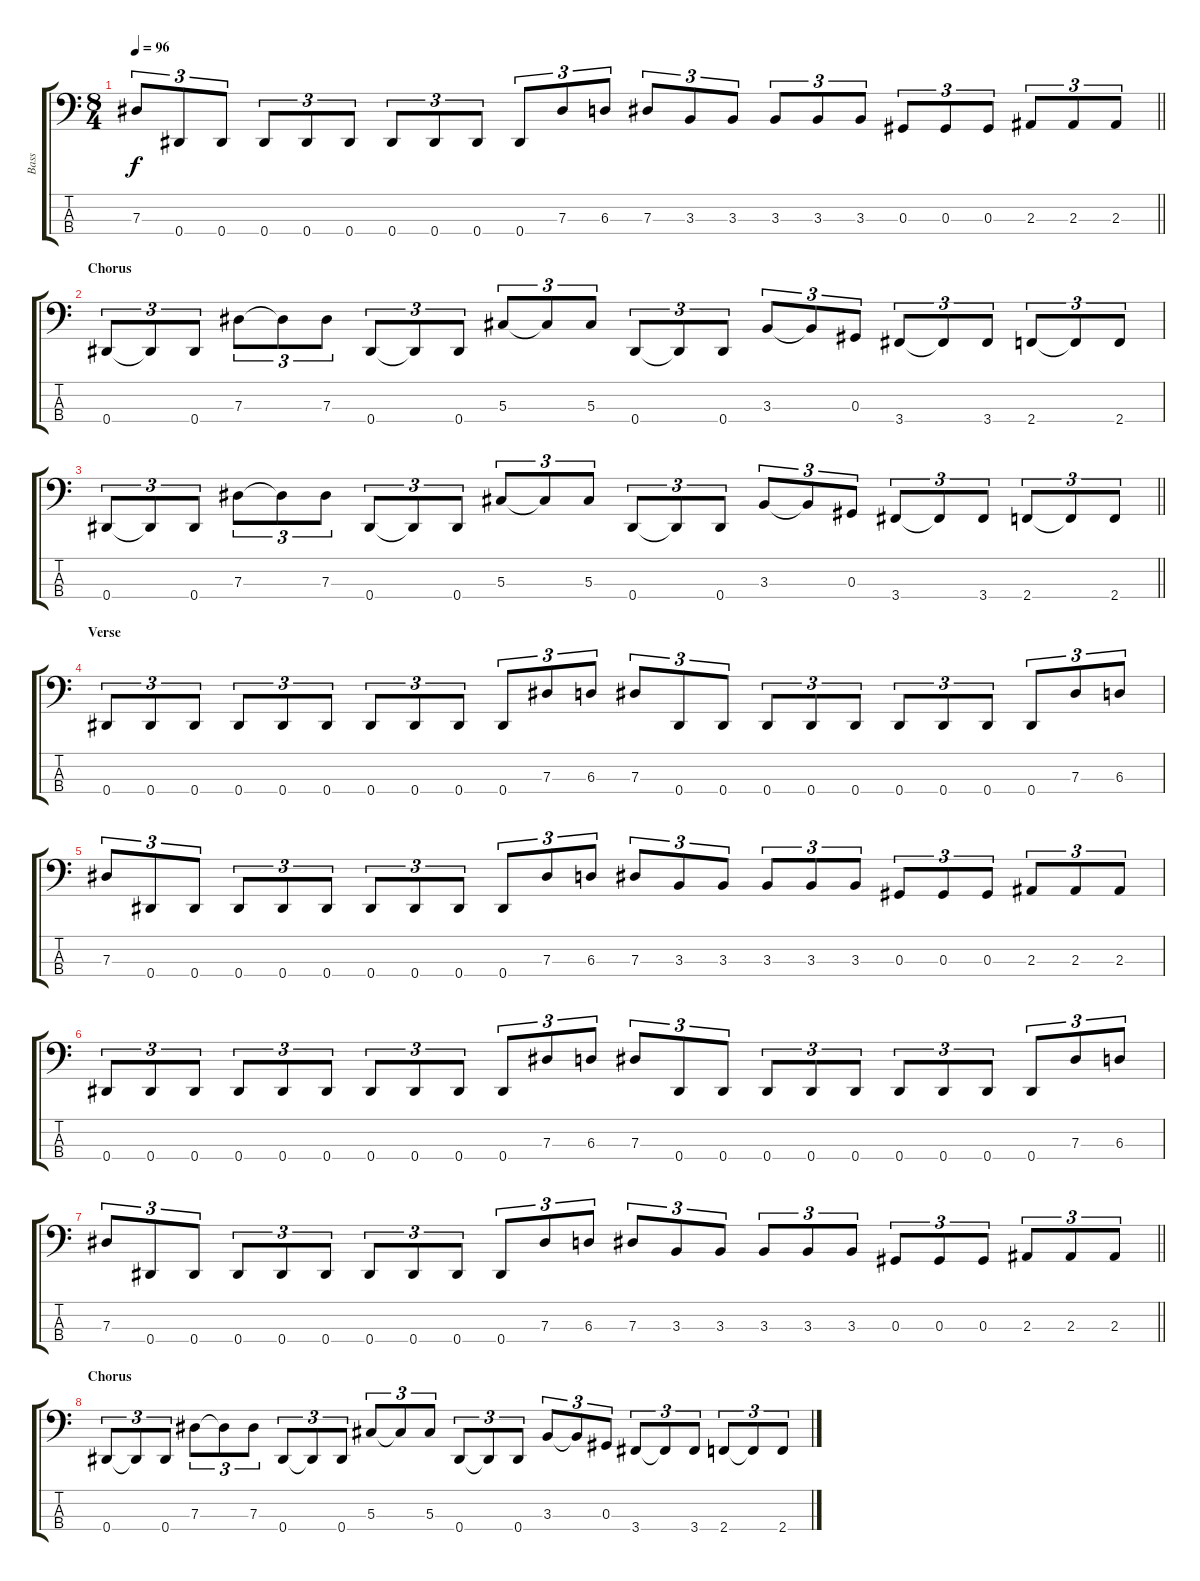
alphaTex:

\track ("Bass" "Bass") {instrument electricbassfinger}
\staff {score tabs}
\tuning (Gb2 Db2 Ab1 Eb1) {hide}
\ts (8 4)
\tempo 96
\clef f4
\barLineRight lightlight
\ks c
7.3.8{tu (3 2) dy f} 0.4.8{tu (3 2)} 0.4.8{tu (3 2)} 0.4.8{tu (3 2)} 0.4.8{tu (3 2)} 0.4.8{tu (3 2)} 0.4.8{tu (3 2)} 0.4.8{tu (3 2)} 0.4.8{tu (3 2)} 0.4.8{tu (3 2)} 7.3.8{tu (3 2)} 6.3.8{tu (3 2)} 7.3.8{tu (3 2)} 3.3.8{tu (3 2)} 3.3.8{tu (3 2)} 3.3.8{tu (3 2)} 3.3.8{tu (3 2)} 3.3.8{tu (3 2)} 0.3.8{tu (3 2)} 0.3.8{tu (3 2)} 0.3.8{tu (3 2)} 2.3.8{tu (3 2)} 2.3.8{tu (3 2)} 2.3.8{tu (3 2)} |
\section ("" "Chorus")
0.4.8{tu (3 2)} 0.4{t}.8{tu (3 2)} 0.4.8{tu (3 2)} 7.3.8{tu (3 2)} 7.3{t}.8{tu (3 2)} 7.3.8{tu (3 2)} 0.4.8{tu (3 2)} 0.4{t}.8{tu (3 2)} 0.4.8{tu (3 2)} 5.3.8{tu (3 2)} 5.3{t}.8{tu (3 2)} 5.3.8{tu (3 2)} 0.4.8{tu (3 2)} 0.4{t}.8{tu (3 2)} 0.4.8{tu (3 2)} 3.3.8{tu (3 2)} 3.3{t}.8{tu (3 2)} 0.3.8{tu (3 2)} 3.4.8{tu (3 2)} 3.4{t}.8{tu (3 2)} 3.4.8{tu (3 2)} 2.4.8{tu (3 2)} 2.4{t}.8{tu (3 2)} 2.4.8{tu (3 2)} |
\barLineRight lightlight
0.4.8{tu (3 2)} 0.4{t}.8{tu (3 2)} 0.4.8{tu (3 2)} 7.3.8{tu (3 2)} 7.3{t}.8{tu (3 2)} 7.3.8{tu (3 2)} 0.4.8{tu (3 2)} 0.4{t}.8{tu (3 2)} 0.4.8{tu (3 2)} 5.3.8{tu (3 2)} 5.3{t}.8{tu (3 2)} 5.3.8{tu (3 2)} 0.4.8{tu (3 2)} 0.4{t}.8{tu (3 2)} 0.4.8{tu (3 2)} 3.3.8{tu (3 2)} 3.3{t}.8{tu (3 2)} 0.3.8{tu (3 2)} 3.4.8{tu (3 2)} 3.4{t}.8{tu (3 2)} 3.4.8{tu (3 2)} 2.4.8{tu (3 2)} 2.4{t}.8{tu (3 2)} 2.4.8{tu (3 2)} |
\section ("" "Verse")
0.4.8{tu (3 2)} 0.4.8{tu (3 2)} 0.4.8{tu (3 2)} 0.4.8{tu (3 2)} 0.4.8{tu (3 2)} 0.4.8{tu (3 2)} 0.4.8{tu (3 2)} 0.4.8{tu (3 2)} 0.4.8{tu (3 2)} 0.4.8{tu (3 2)} 7.3.8{tu (3 2)} 6.3.8{tu (3 2)} 7.3.8{tu (3 2)} 0.4.8{tu (3 2)} 0.4.8{tu (3 2)} 0.4.8{tu (3 2)} 0.4.8{tu (3 2)} 0.4.8{tu (3 2)} 0.4.8{tu (3 2)} 0.4.8{tu (3 2)} 0.4.8{tu (3 2)} 0.4.8{tu (3 2)} 7.3.8{tu (3 2)} 6.3.8{tu (3 2)} |
7.3.8{tu (3 2)} 0.4.8{tu (3 2)} 0.4.8{tu (3 2)} 0.4.8{tu (3 2)} 0.4.8{tu (3 2)} 0.4.8{tu (3 2)} 0.4.8{tu (3 2)} 0.4.8{tu (3 2)} 0.4.8{tu (3 2)} 0.4.8{tu (3 2)} 7.3.8{tu (3 2)} 6.3.8{tu (3 2)} 7.3.8{tu (3 2)} 3.3.8{tu (3 2)} 3.3.8{tu (3 2)} 3.3.8{tu (3 2)} 3.3.8{tu (3 2)} 3.3.8{tu (3 2)} 0.3.8{tu (3 2)} 0.3.8{tu (3 2)} 0.3.8{tu (3 2)} 2.3.8{tu (3 2)} 2.3.8{tu (3 2)} 2.3.8{tu (3 2)} |
0.4.8{tu (3 2)} 0.4.8{tu (3 2)} 0.4.8{tu (3 2)} 0.4.8{tu (3 2)} 0.4.8{tu (3 2)} 0.4.8{tu (3 2)} 0.4.8{tu (3 2)} 0.4.8{tu (3 2)} 0.4.8{tu (3 2)} 0.4.8{tu (3 2)} 7.3.8{tu (3 2)} 6.3.8{tu (3 2)} 7.3.8{tu (3 2)} 0.4.8{tu (3 2)} 0.4.8{tu (3 2)} 0.4.8{tu (3 2)} 0.4.8{tu (3 2)} 0.4.8{tu (3 2)} 0.4.8{tu (3 2)} 0.4.8{tu (3 2)} 0.4.8{tu (3 2)} 0.4.8{tu (3 2)} 7.3.8{tu (3 2)} 6.3.8{tu (3 2)} |
\barLineRight lightlight
7.3.8{tu (3 2)} 0.4.8{tu (3 2)} 0.4.8{tu (3 2)} 0.4.8{tu (3 2)} 0.4.8{tu (3 2)} 0.4.8{tu (3 2)} 0.4.8{tu (3 2)} 0.4.8{tu (3 2)} 0.4.8{tu (3 2)} 0.4.8{tu (3 2)} 7.3.8{tu (3 2)} 6.3.8{tu (3 2)} 7.3.8{tu (3 2)} 3.3.8{tu (3 2)} 3.3.8{tu (3 2)} 3.3.8{tu (3 2)} 3.3.8{tu (3 2)} 3.3.8{tu (3 2)} 0.3.8{tu (3 2)} 0.3.8{tu (3 2)} 0.3.8{tu (3 2)} 2.3.8{tu (3 2)} 2.3.8{tu (3 2)} 2.3.8{tu (3 2)} |
\section ("" "Chorus")
0.4.8{tu (3 2)} 0.4{t}.8{tu (3 2)} 0.4.8{tu (3 2)} 7.3.8{tu (3 2)} 7.3{t}.8{tu (3 2)} 7.3.8{tu (3 2)} 0.4.8{tu (3 2)} 0.4{t}.8{tu (3 2)} 0.4.8{tu (3 2)} 5.3.8{tu (3 2)} 5.3{t}.8{tu (3 2)} 5.3.8{tu (3 2)} 0.4.8{tu (3 2)} 0.4{t}.8{tu (3 2)} 0.4.8{tu (3 2)} 3.3.8{tu (3 2)} 3.3{t}.8{tu (3 2)} 0.3.8{tu (3 2)} 3.4.8{tu (3 2)} 3.4{t}.8{tu (3 2)} 3.4.8{tu (3 2)} 2.4.8{tu (3 2)} 2.4{t}.8{tu (3 2)} 2.4.8{tu (3 2)}
